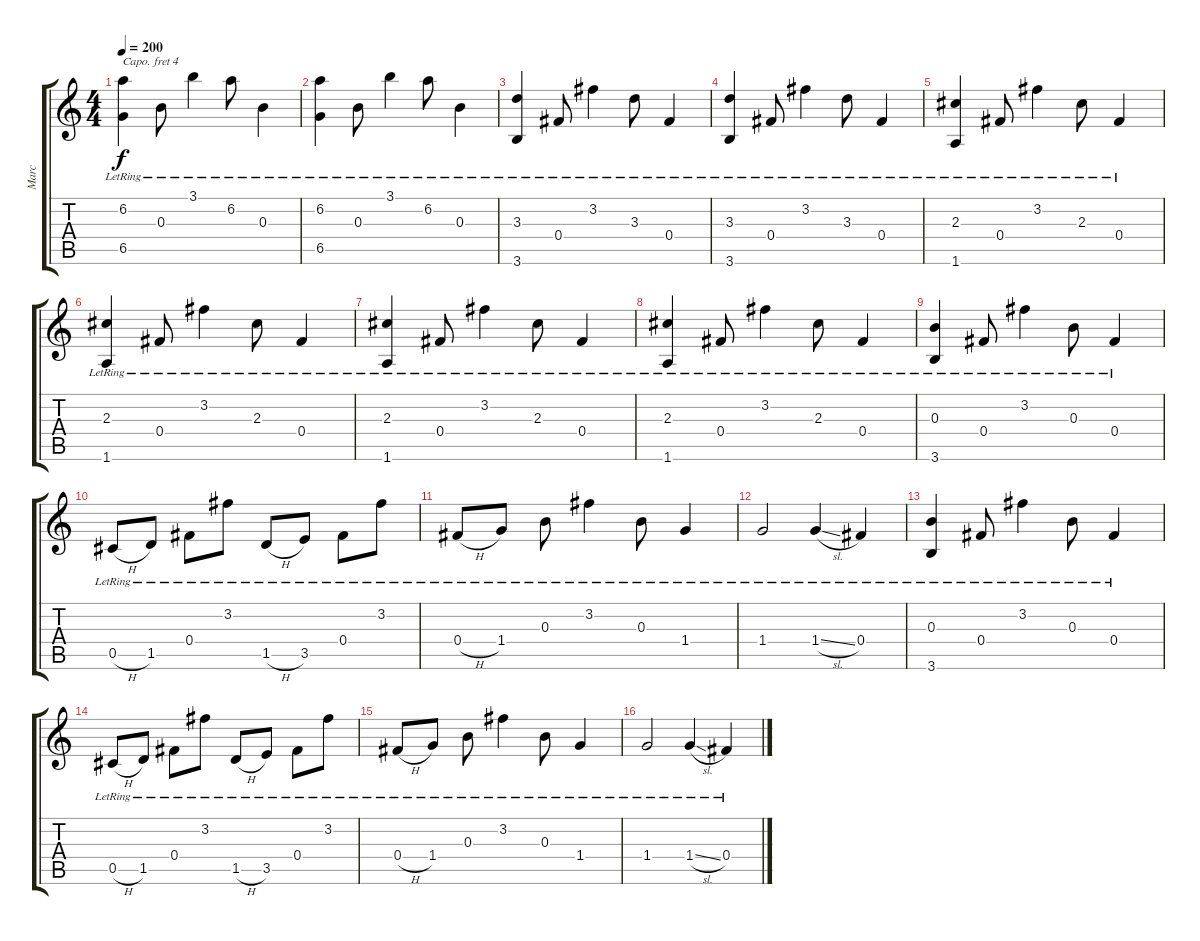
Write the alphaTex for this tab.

\track ("Marc" "Marc") {instrument acousticguitarsteel}
\staff {score tabs}
\capo 4
\tuning (E4 B3 G3 D3 A2 E2) {hide}
\ts (4 4)
\tempo 200
\clef g2
\ks c
(6.2{lr} 6.5{lr}).4{dy f} 0.3{lr}.8 3.1{lr}.4 6.2{lr}.8 0.3{lr}.4 |
(6.2{lr} 6.5{lr}).4 0.3{lr}.8 3.1{lr}.4 6.2{lr}.8 0.3{lr}.4 |
(3.3{lr} 3.6{lr}).4 0.4{lr}.8 3.2{lr}.4 3.3{lr}.8 0.4{lr}.4 |
(3.3{lr} 3.6{lr}).4 0.4{lr}.8 3.2{lr}.4 3.3{lr}.8 0.4{lr}.4 |
(2.3 1.6{lr}).4 0.4{lr}.8 3.2{lr}.4 2.3{lr}.8 0.4{lr}.4 |
(2.3 1.6{lr}).4 0.4{lr}.8 3.2{lr}.4 2.3{lr}.8 0.4{lr}.4 |
(2.3 1.6{lr}).4 0.4{lr}.8 3.2{lr}.4 2.3{lr}.8 0.4{lr}.4 |
(2.3 1.6{lr}).4 0.4{lr}.8 3.2{lr}.4 2.3{lr}.8 0.4{lr}.4 |
(0.3{lr} 3.6{lr}).4 0.4{lr}.8 3.2{lr}.4 0.3{lr}.8 0.4{lr}.4 |
0.5{h lr}.8 1.5{lr}.8 0.4{lr}.8 3.2{lr}.8 1.5{h lr}.8 3.5{lr}.8 0.4{lr}.8 3.2{lr}.8 |
0.4{h lr}.8 1.4{lr}.8 0.3{lr}.8 3.2{lr}.4 0.3{lr}.8 1.4{lr}.4 |
1.4{lr}.2 1.4{sl lr}.4 0.4{lr}.4 |
(0.3{lr} 3.6{lr}).4 0.4{lr}.8 3.2{lr}.4 0.3{lr}.8 0.4{lr}.4 |
0.5{h lr}.8 1.5{lr}.8 0.4{lr}.8 3.2{lr}.8 1.5{h lr}.8 3.5{lr}.8 0.4{lr}.8 3.2{lr}.8 |
0.4{h lr}.8 1.4{lr}.8 0.3{lr}.8 3.2{lr}.4 0.3{lr}.8 1.4{lr}.4 |
1.4{lr}.2 1.4{sl lr}.4 0.4{lr}.4
